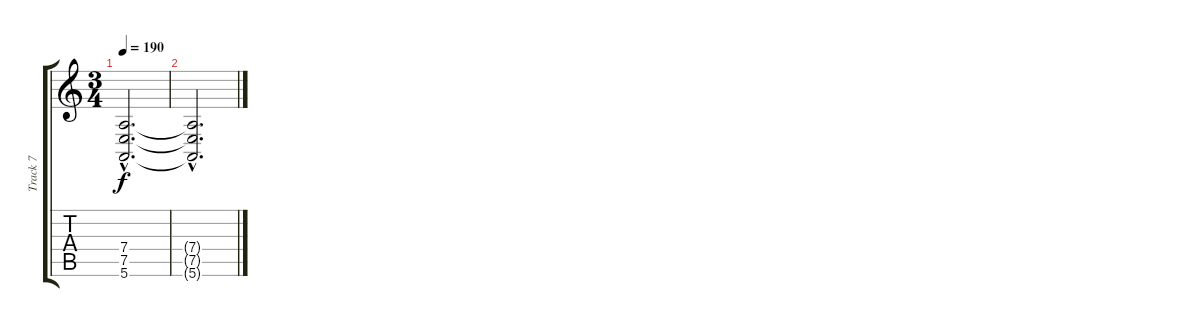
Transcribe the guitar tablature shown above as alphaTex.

\track ("Track 7" "Track 7") {instrument stringensemble2}
\staff {score tabs}
\tuning (E4 B3 G3 D3 A2 E2) {hide}
\ts (3 4)
\tempo 190
\clef g2
\ks c
(7.4{hac} 7.5{hac} 5.6{hac}).2{d dy f} |
(7.4{hac t} 7.5{hac t} 5.6{hac t}).2{d}
